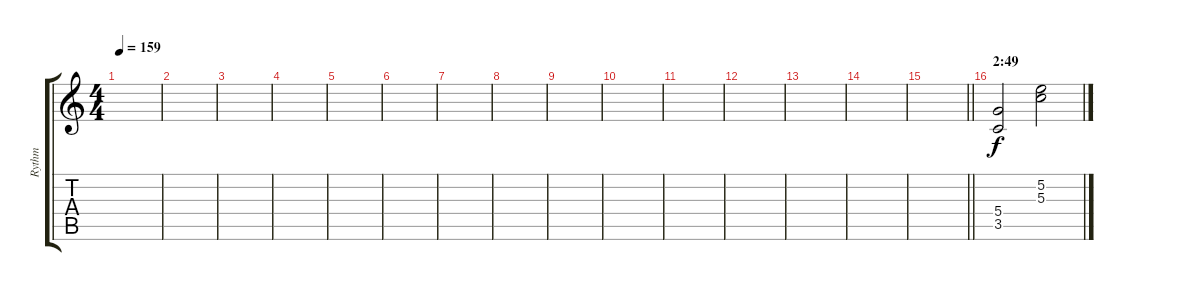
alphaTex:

\track ("Rythm" "Rythm") {instrument distortionguitar}
\staff {score tabs}
\tuning (E4 B3 G3 D3 A2 E2) {hide}
\ts (4 4)
\tempo 159
\clef g2
\ks c
|
|
|
|
|
|
|
|
|
|
|
|
|
|
\barLineRight lightlight
|
\section ("" "2:49")
(5.4 3.5).2 (5.2 5.3).2
